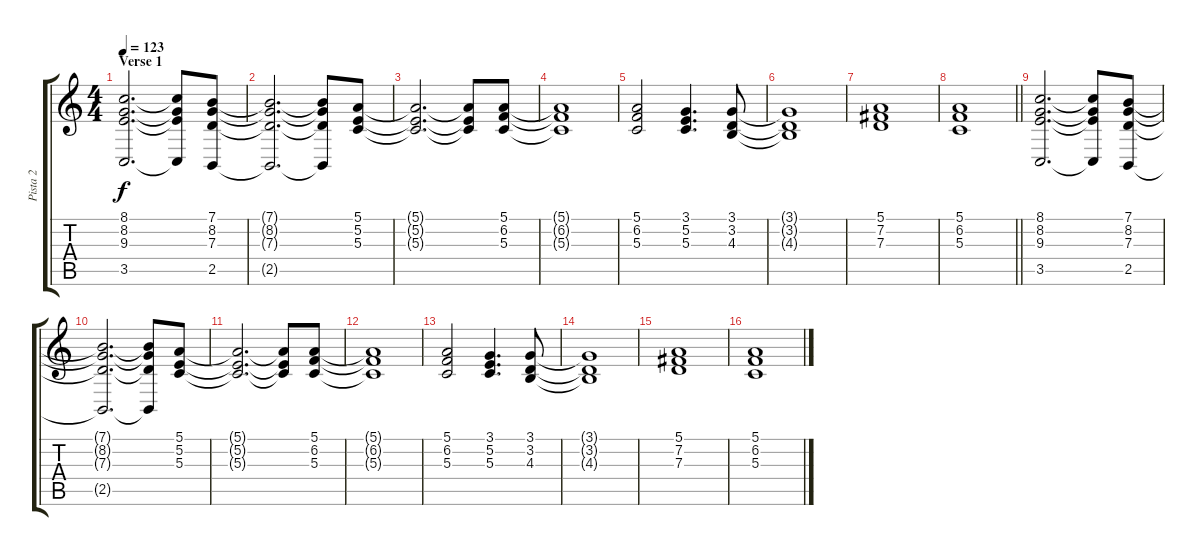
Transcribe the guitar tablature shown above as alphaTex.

\track ("Pista 2" "Pista 2") {instrument drawbarorgan}
\staff {score tabs}
\tuning (E4 B3 G3 D3 A2 E2) {hide}
\ts (4 4)
\section ("" "Verse 1")
\tempo 123
\clef g2
\ks c
(8.1 8.2 9.3 3.5).2{d dy f} (8.1{t} 8.2{t} 9.3{t} 3.5{t}).8 (7.1 8.2 7.3 2.5).8 |
(7.1{t} 8.2{t} 7.3{t} 2.5{t}).2{d} (7.1{t} 8.2{t} 7.3{t} 2.5{t}).8 (5.1 5.2 5.3).8 |
(5.1{t} 5.2{t} 5.3{t}).2{d} (5.1{t} 5.2{t} 5.3{t}).8 (5.1 6.2 5.3).8 |
(5.1{t} 6.2{t} 5.3{t}).1 |
(5.1 6.2 5.3).2 (3.1 5.2 5.3).4{d} (3.1 3.2 4.3).8 |
(3.1{t} 3.2{t} 4.3{t}).1 |
(5.1 7.2 7.3).1 |
\barLineRight lightlight
(5.1 6.2 5.3).1 |
(8.1 8.2 9.3 3.5).2{d} (8.1{t} 8.2{t} 9.3{t} 3.5{t}).8 (7.1 8.2 7.3 2.5).8 |
(7.1{t} 8.2{t} 7.3{t} 2.5{t}).2{d} (7.1{t} 8.2{t} 7.3{t} 2.5{t}).8 (5.1 5.2 5.3).8 |
(5.1{t} 5.2{t} 5.3{t}).2{d} (5.1{t} 5.2{t} 5.3{t}).8 (5.1 6.2 5.3).8 |
(5.1{t} 6.2{t} 5.3{t}).1 |
(5.1 6.2 5.3).2 (3.1 5.2 5.3).4{d} (3.1 3.2 4.3).8 |
(3.1{t} 3.2{t} 4.3{t}).1 |
(5.1 7.2 7.3).1 |
(5.1 6.2 5.3).1
